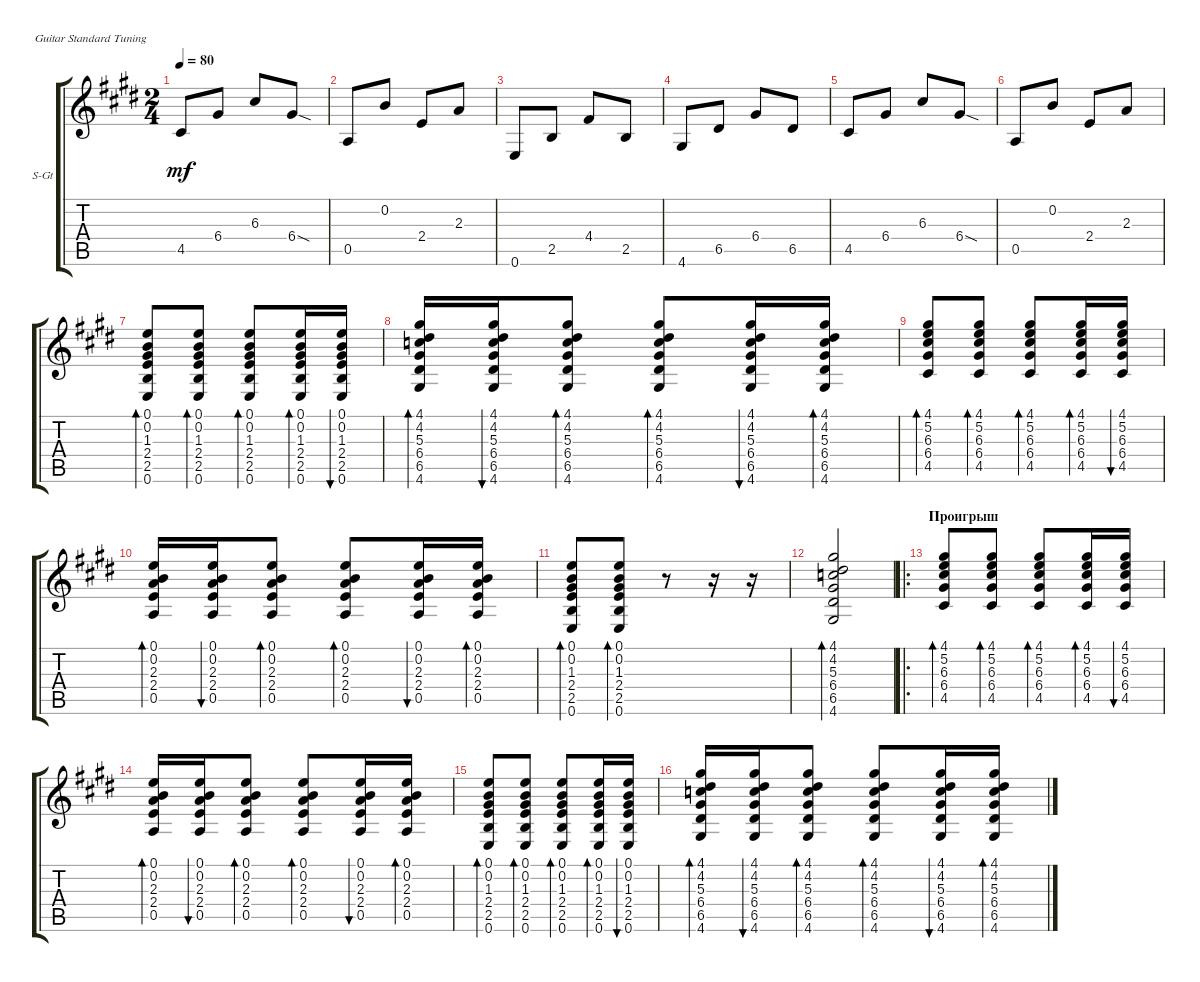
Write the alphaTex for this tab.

\defaultSystemsLayout 4
\bracketExtendMode groupsimilarinstruments
\firstSystemTrackNameOrientation horizontal
\otherSystemsTrackNameOrientation horizontal
\track ("Steel Guitar" "S-Gt") {instrument acousticguitarsteel}
\staff {score tabs}
\tuning (E4 B3 G3 D3 A2 E2)
\ts (2 4)
\tempo 80
\clef g2
\ks c#minor
4.5.8{dy mf} 6.4.8 6.3.8 6.4{sod}.8 |
0.5.8 0.2.8 2.4.8 2.3.8 |
0.6.8 2.5.8 4.4.8 2.5.8 |
4.6.8 6.5.8 6.4.8 6.5.8 |
4.5.8 6.4.8 6.3.8 6.4{sod}.8 |
0.5.8 0.2.8 2.4.8 2.3.8 |
(0.6 2.5 2.4 1.3 0.2 0.1).8{bd 30} (0.6 2.5 2.4 1.3 0.2 0.1).8{bd 30} (0.6 2.5 2.4 1.3 0.2 0.1).8{bd 30} (0.6 2.5 2.4 1.3 0.2 0.1).16{bd 30} (0.6 2.5 2.4 1.3 0.2 0.1).16{bu 30} |
(4.6 6.5 6.4 5.3 4.2 4.1).16{bd 30} (4.6 6.5 6.4 5.3 4.2 4.1).16{bu 30} (4.6 6.5 6.4 5.3 4.2 4.1).8{bd 30} (4.6 6.5 6.4 5.3 4.2 4.1).8{bd 30} (4.6 6.5 6.4 5.3 4.2 4.1).16{bu 30} (4.6 6.5 6.4 5.3 4.2 4.1).16{bd 30} |
(4.5 6.4 6.3 5.2 4.1).8{bd 30} (4.5 6.4 6.3 5.2 4.1).8{bd 30} (4.5 6.4 6.3 5.2 4.1).8{bd 30} (4.5 6.4 6.3 5.2 4.1).16{bd 30} (4.5 6.4 6.3 5.2 4.1).16{bu 30} |
(0.5 2.4 2.3 0.2 0.1).16{bd 30} (0.5 2.4 2.3 0.2 0.1).16{bu 30} (0.5 2.4 2.3 0.2 0.1).8{bd 30} (0.5 2.4 2.3 0.2 0.1).8{bd 30} (0.5 2.4 2.3 0.2 0.1).16{bu 30} (0.5 2.4 2.3 0.2 0.1).16{bd 30} |
(0.6 2.5 2.4 1.3 0.2 0.1).8{bd 30} (0.6 2.5 2.4 1.3 0.2 0.1).8{bd 30} r.8 r.16 r.16 |
(4.6 6.5 6.4 5.3 4.2 4.1).2{bd 30} |
\ro
\section ("" "Проигрыш")
(4.5 6.4 6.3 5.2 4.1).8{bd 30} (4.5 6.4 6.3 5.2 4.1).8{bd 30} (4.5 6.4 6.3 5.2 4.1).8{bd 30} (4.5 6.4 6.3 5.2 4.1).16{bd 30} (4.5 6.4 6.3 5.2 4.1).16{bu 30} |
(0.5 2.4 2.3 0.2 0.1).16{bd 30} (0.5 2.4 2.3 0.2 0.1).16{bu 30} (0.5 2.4 2.3 0.2 0.1).8{bd 30} (0.5 2.4 2.3 0.2 0.1).8{bd 30} (0.5 2.4 2.3 0.2 0.1).16{bu 30} (0.5 2.4 2.3 0.2 0.1).16{bd 30} |
(0.6 2.5 2.4 1.3 0.2 0.1).8{bd 30} (0.6 2.5 2.4 1.3 0.2 0.1).8{bd 30} (0.6 2.5 2.4 1.3 0.2 0.1).8{bd 30} (0.6 2.5 2.4 1.3 0.2 0.1).16{bd 30} (0.6 2.5 2.4 1.3 0.2 0.1).16{bu 30} |
(4.6 6.5 6.4 5.3 4.2 4.1).16{bd 30} (4.6 6.5 6.4 5.3 4.2 4.1).16{bu 30} (4.6 6.5 6.4 5.3 4.2 4.1).8{bd 30} (4.6 6.5 6.4 5.3 4.2 4.1).8{bd 30} (4.6 6.5 6.4 5.3 4.2 4.1).16{bu 30} (4.6 6.5 6.4 5.3 4.2 4.1).16{bd 30}
